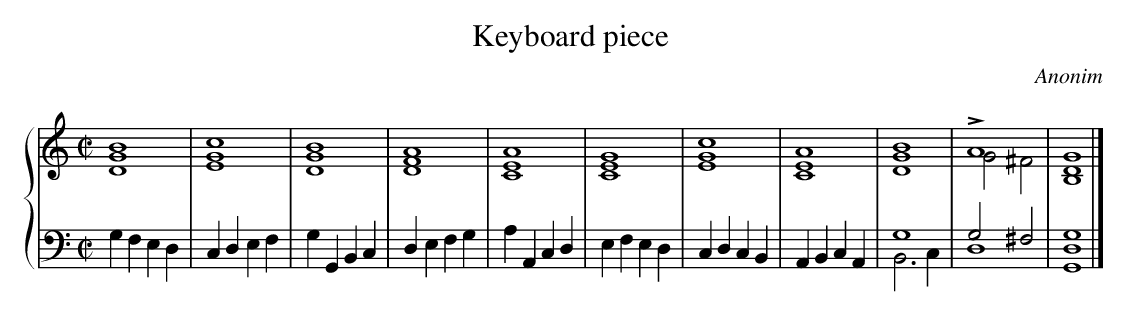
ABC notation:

X:1
T: Keyboard piece
C: Anonim
L: 1/4
M: C|
%%staves {1 2}
V: 1
V: 2 clef=bass
K: C
[V:1] [B4G4D4] |
[V:2] G,F,E,D, |
[V:1] [c4G4E4] |
[V:2] C,D,E,F, |
[V:1] [B4G4D4] |
[V:2] G,G,,B,,C, |
[V:1] [A4F4D4] |
[V:2] D,E,F,G, |
[V:1] [A4E4C4] |
[V:2] A,A,,C,D, |
[V:1] [G4E4C4] |
[V:2] E,F,E,D, |
[V:1] [c4G4E4] |
[V:2] C,D,C,B,, |
[V:1] [A4E4C4] |
[V:2] A,,B,,C,A,, |
[V:1] [B4G4D4] |
[V:2] G,4 & B,,3C, |
[V:1] !accent!A4 & G2^F2 |
[V:2] G,2^F,2 & D,4 |
[V:1] [G4D4B,4] |]
[V:2] [G,4D,4G,,4] |]
